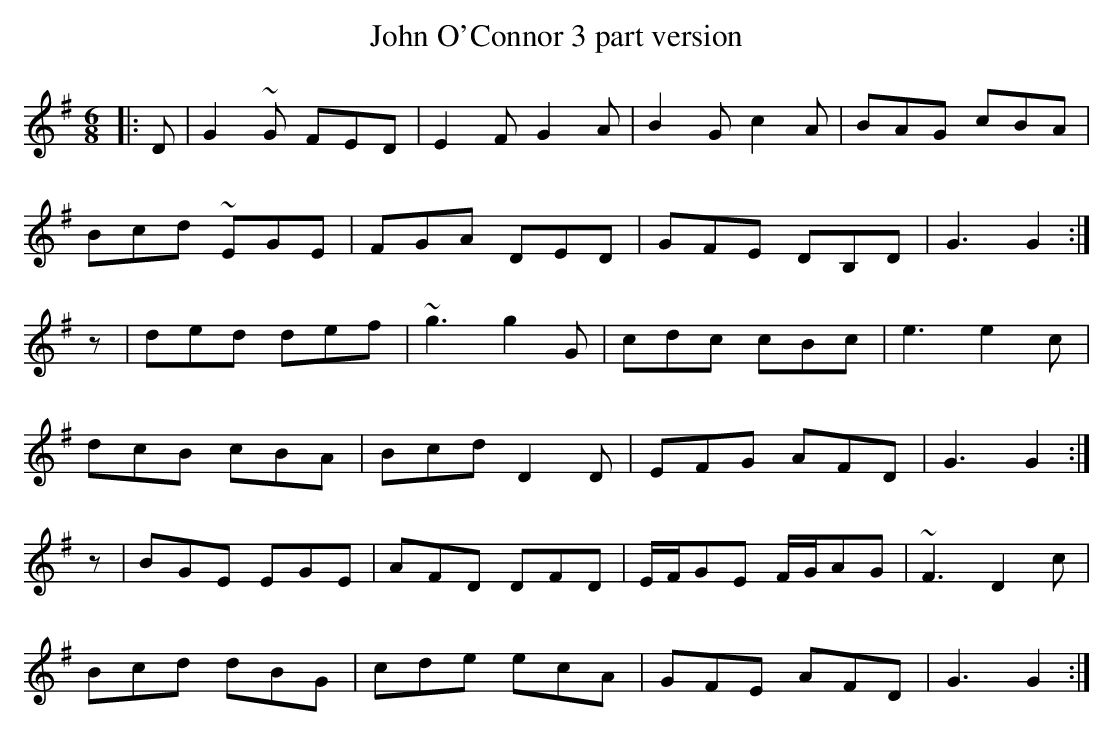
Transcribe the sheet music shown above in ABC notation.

X:1
T: John O'Connor 3 part version
M: 6/8
L: 1/8
K: Gmaj
|:D|G2~G FED|E2F G2A|B2G c2A|BAG cBA|
Bcd ~EGE|FGA DED|GFE DB,D|G3 G2:|
z|ded def|~g3 g2G|cdc cBc|e3 e2c|
dcB cBA|Bcd D2D|EFG AFD|G3 G2:|
z|BGE EGE|AFD DFD|E/F/GE F/G/AG|~F3 D2c|
Bcd dBG|cde ecA|GFE AFD|G3 G2:|
